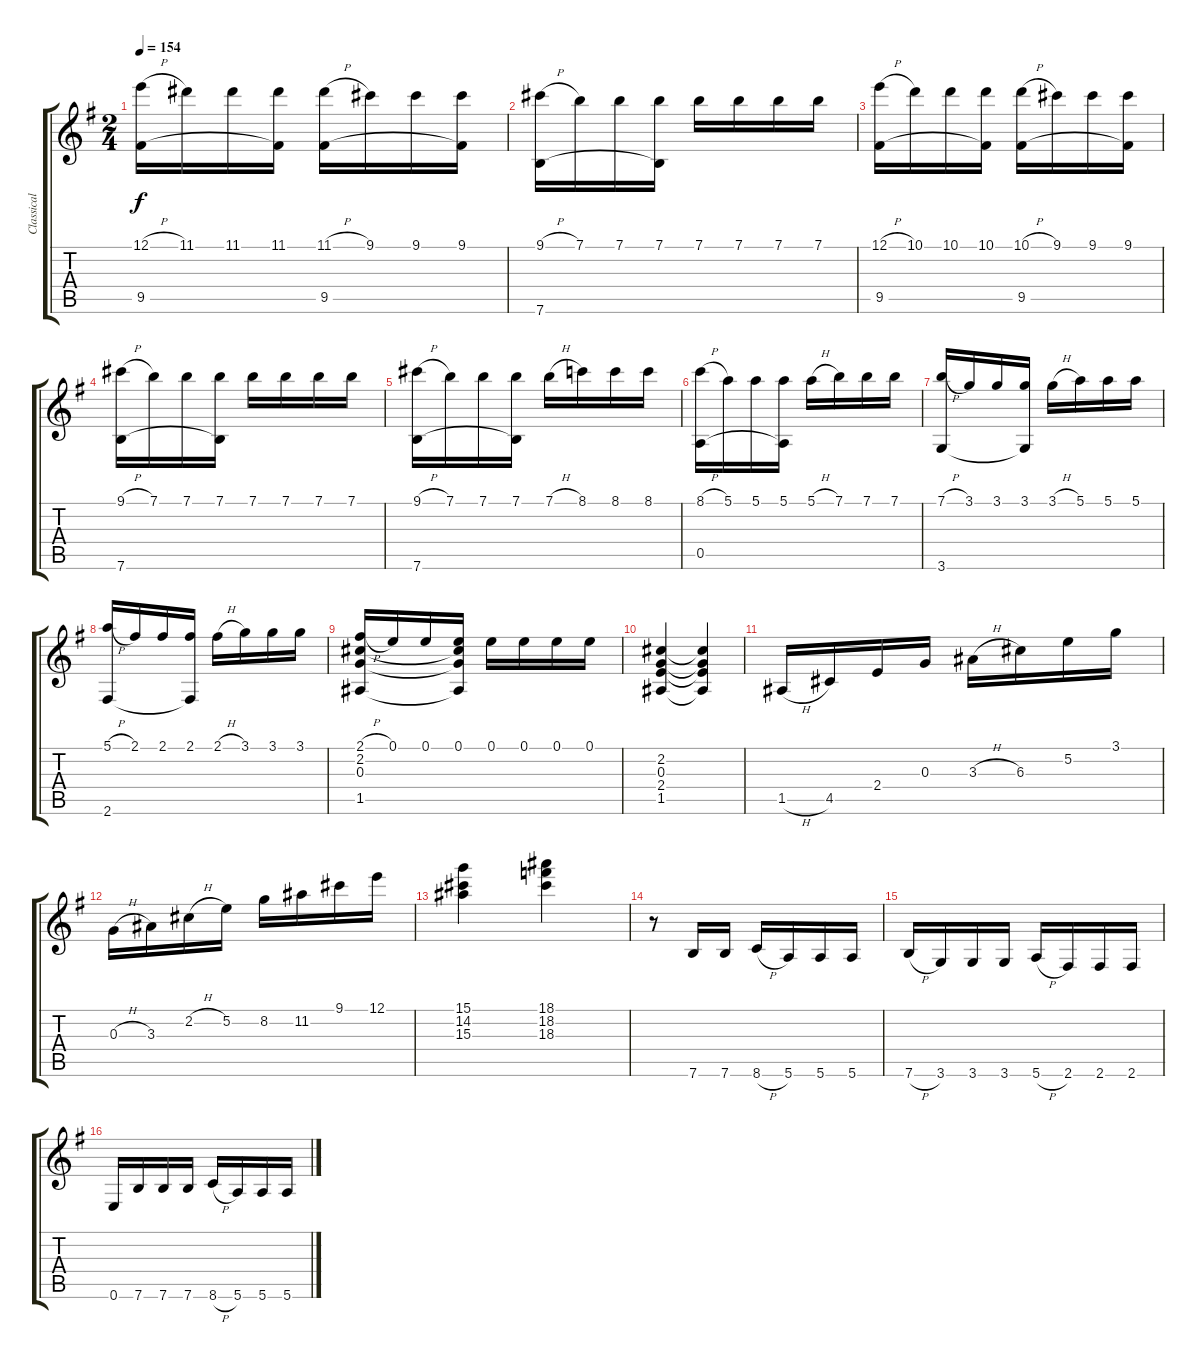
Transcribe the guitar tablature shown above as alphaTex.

\track ("Classical guitar" "Classical ") {instrument acousticguitarnylon}
\staff {score tabs}
\tuning (E4 B3 G3 D3 A2 E2) {hide}
\ts (2 4)
\tempo 154
\clef g2
\ks eminor
(12.1{h} 9.5).16{dy f} 11.1.16 11.1.16 (11.1 9.5{t}).16 (11.1{h} 9.5).16 9.1.16 9.1.16 (9.1 9.5{t}).16 |
(9.1{h} 7.6).16 7.1.16 7.1.16 (7.1 7.6{t}).16 7.1.16 7.1.16 7.1.16 7.1.16 |
(12.1{h} 9.5).16 10.1.16 10.1.16 (10.1 9.5{t}).16 (10.1{h} 9.5).16 9.1.16 9.1.16 (9.1 9.5{t}).16 |
(9.1{h} 7.6).16 7.1.16 7.1.16 (7.1 7.6{t}).16 7.1.16 7.1.16 7.1.16 7.1.16 |
(9.1{h} 7.6).16 7.1.16 7.1.16 (7.1 7.6{t}).16 7.1{h}.16 8.1.16 8.1.16 8.1.16 |
(8.1{h} 0.5).16 5.1.16 5.1.16 (5.1 0.5{t}).16 5.1{h}.16 7.1.16 7.1.16 7.1.16 |
(7.1{h} 3.6).16 3.1.16 3.1.16 (3.1 3.6{t}).16 3.1{h}.16 5.1.16 5.1.16 5.1.16 |
(5.1{h} 2.6).16 2.1.16 2.1.16 (2.1 2.6{t}).16 2.1{h}.16 3.1.16 3.1.16 3.1.16 |
(2.1{h} 2.2 0.3 1.5).16 0.1.16 0.1.16 (0.1 2.2{t} 0.3{t} 1.5{t}).16 0.1.16 0.1.16 0.1.16 0.1.16 |
(2.2 0.3 2.4 1.5).4 (2.2{t} 0.3{t} 2.4{t} 1.5{t}).4 |
1.5{h}.16 4.5.16 2.4.16 0.3.16 3.3{h}.16 6.3.16 5.2.16 3.1.16 |
0.3{h}.16 3.3.16 2.2{h}.16 5.2.16 8.2.16 11.2.16 9.1.16 12.1.16 |
(15.1 14.2 15.3).4 (18.1 18.2 18.3).4 |
r.8 7.6.16 7.6.16 8.6{h}.16 5.6.16 5.6.16 5.6.16 |
7.6{h}.16 3.6.16 3.6.16 3.6.16 5.6{h}.16 2.6.16 2.6.16 2.6.16 |
0.6.16 7.6.16 7.6.16 7.6.16 8.6{h}.16 5.6.16 5.6.16 5.6.16
